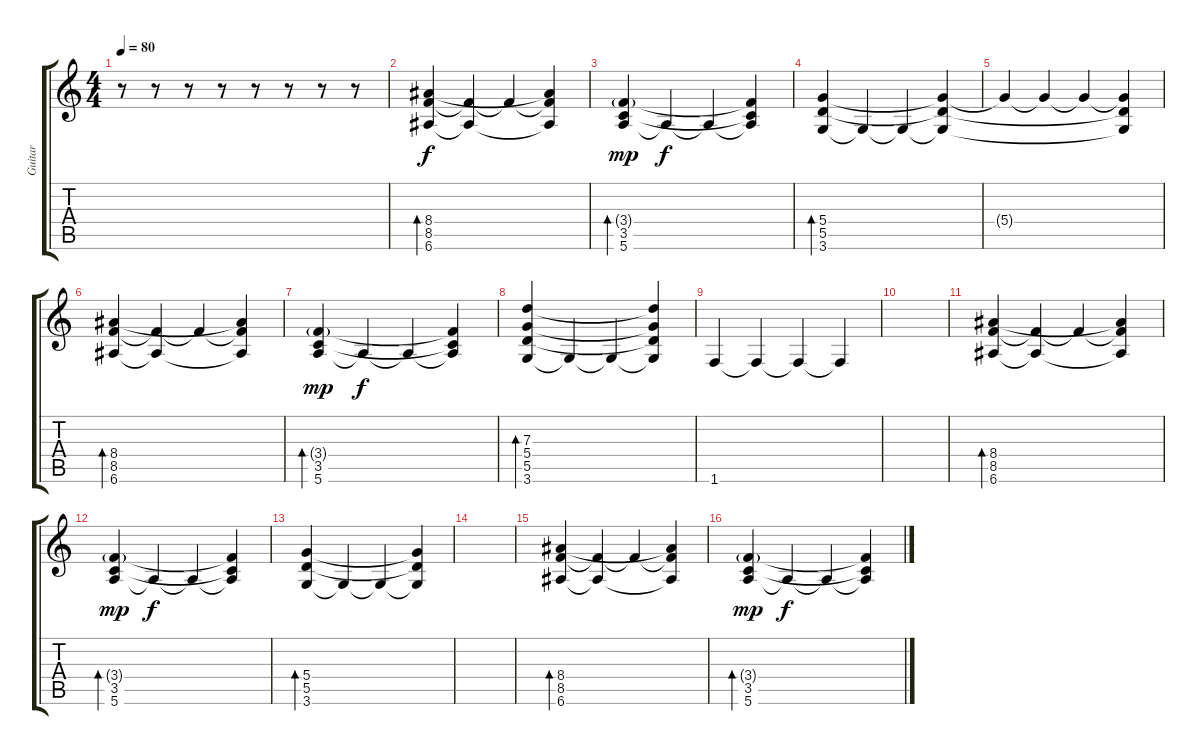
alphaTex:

\track ("Guitar" "Guitar") {instrument electricguitarmuted}
\staff {score tabs}
\tuning (E4 B3 G3 D3 A2 E2) {hide}
\ts (4 4)
\tempo 80
\clef g2
\ks c
r.8{dy f instrument electricguitarmuted} r.8 r.8 r.8 r.8 r.8 r.8 r.8 |
(8.4 8.5 6.6).4{bd 240} (8.5{t} 6.6{t}).4 8.5{t}.4 (8.4{t} 8.5{t} 6.6{t}).4 |
(3.4{g} 3.5 5.6).4{bd 120 dy mp} 5.6{t}.4{dy f} 5.6{t}.4 (3.4{t} 3.5{t} 5.6{t}).4 |
(5.4 5.5 3.6).4{bd 240} 3.6{t}.4 3.6{t}.4 (5.4{t} 5.5{t} 3.6{t}).4 |
5.4{t}.4 5.4{t}.4 5.4{t}.4 (5.4{t} 5.5{t} 3.6{t}).4 |
(8.4 8.5 6.6).4{bd 240} (8.5{t} 6.6{t}).4 8.5{t}.4 (8.4{t} 8.5{t} 6.6{t}).4 |
(3.4{g} 3.5 5.6).4{bd 120 dy mp} 5.6{t}.4{dy f} 5.6{t}.4 (3.4{t} 3.5{t} 5.6{t}).4 |
(7.3 5.4 5.5 3.6).4{bd 240} 3.6{t}.4 3.6{t}.4 (7.3{t} 5.4{t} 5.5{t} 3.6{t}).4 |
1.6.4 1.6{t}.4 1.6{t}.4 1.6{t}.4 |
|
(8.4 8.5 6.6).4{bd 240} (8.5{t} 6.6{t}).4 8.5{t}.4 (8.4{t} 8.5{t} 6.6{t}).4 |
(3.4{g} 3.5 5.6).4{bd 120 dy mp} 5.6{t}.4{dy f} 5.6{t}.4 (3.4{t} 3.5{t} 5.6{t}).4 |
(5.4 5.5 3.6).4{bd 240} 3.6{t}.4 3.6{t}.4 (5.4{t} 5.5{t} 3.6{t}).4 |
|
(8.4 8.5 6.6).4{bd 240} (8.5{t} 6.6{t}).4 8.5{t}.4 (8.4{t} 8.5{t} 6.6{t}).4 |
(3.4{g} 3.5 5.6).4{bd 120 dy mp} 5.6{t}.4{dy f} 5.6{t}.4 (3.4{t} 3.5{t} 5.6{t}).4
